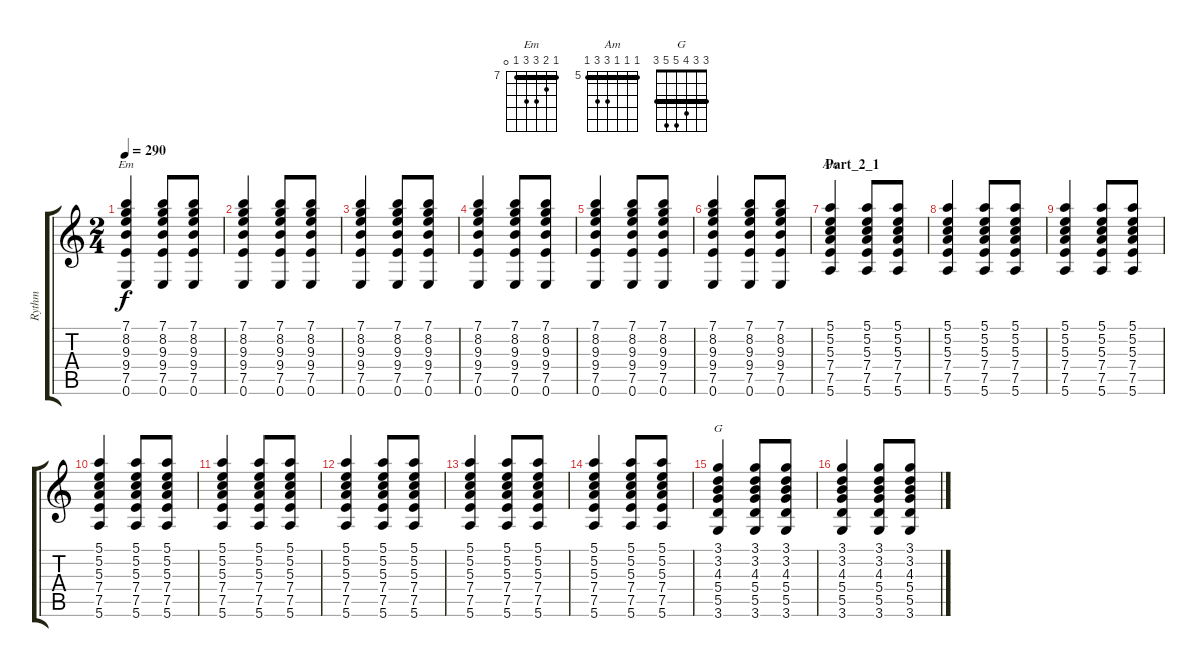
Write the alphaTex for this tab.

\track ("Rythm" "Rythm") {instrument acousticguitarsteel}
\staff {score tabs}
\tuning (E4 B3 G3 D3 A2 E2) {hide}
\chord ("Em" 7 8 9 9 7 0) {firstfret 7 barre 7}
\chord ("Am" 5 5 5 7 7 5) {firstfret 5 barre 5}
\chord ("G" 3 3 4 5 5 3) {barre 3}
\ts (2 4)
\tempo 290
\clef g2
\ks c
(7.1 8.2 9.3 9.4 7.5 0.6).4{ch "Em" dy f} (7.1 8.2 9.3 9.4 7.5 0.6).8 (7.1 8.2 9.3 9.4 7.5 0.6).8 |
(7.1 8.2 9.3 9.4 7.5 0.6).4 (7.1 8.2 9.3 9.4 7.5 0.6).8 (7.1 8.2 9.3 9.4 7.5 0.6).8 |
(7.1 8.2 9.3 9.4 7.5 0.6).4 (7.1 8.2 9.3 9.4 7.5 0.6).8 (7.1 8.2 9.3 9.4 7.5 0.6).8 |
(7.1 8.2 9.3 9.4 7.5 0.6).4 (7.1 8.2 9.3 9.4 7.5 0.6).8 (7.1 8.2 9.3 9.4 7.5 0.6).8 |
(7.1 8.2 9.3 9.4 7.5 0.6).4 (7.1 8.2 9.3 9.4 7.5 0.6).8 (7.1 8.2 9.3 9.4 7.5 0.6).8 |
(7.1 8.2 9.3 9.4 7.5 0.6).4 (7.1 8.2 9.3 9.4 7.5 0.6).8 (7.1 8.2 9.3 9.4 7.5 0.6).8 |
\section ("" "Part_2_1")
(5.1 5.2 5.3 7.4 7.5 5.6).4{ch "Am"} (5.1 5.2 5.3 7.4 7.5 5.6).8 (5.1 5.2 5.3 7.4 7.5 5.6).8 |
(5.1 5.2 5.3 7.4 7.5 5.6).4 (5.1 5.2 5.3 7.4 7.5 5.6).8 (5.1 5.2 5.3 7.4 7.5 5.6).8 |
(5.1 5.2 5.3 7.4 7.5 5.6).4 (5.1 5.2 5.3 7.4 7.5 5.6).8 (5.1 5.2 5.3 7.4 7.5 5.6).8 |
(5.1 5.2 5.3 7.4 7.5 5.6).4 (5.1 5.2 5.3 7.4 7.5 5.6).8 (5.1 5.2 5.3 7.4 7.5 5.6).8 |
(5.1 5.2 5.3 7.4 7.5 5.6).4 (5.1 5.2 5.3 7.4 7.5 5.6).8 (5.1 5.2 5.3 7.4 7.5 5.6).8 |
(5.1 5.2 5.3 7.4 7.5 5.6).4 (5.1 5.2 5.3 7.4 7.5 5.6).8 (5.1 5.2 5.3 7.4 7.5 5.6).8 |
(5.1 5.2 5.3 7.4 7.5 5.6).4 (5.1 5.2 5.3 7.4 7.5 5.6).8 (5.1 5.2 5.3 7.4 7.5 5.6).8 |
(5.1 5.2 5.3 7.4 7.5 5.6).4 (5.1 5.2 5.3 7.4 7.5 5.6).8 (5.1 5.2 5.3 7.4 7.5 5.6).8 |
(3.1 3.2 4.3 5.4 5.5 3.6).4{ch "G"} (3.1 3.2 4.3 5.4 5.5 3.6).8 (3.1 3.2 4.3 5.4 5.5 3.6).8 |
(3.1 3.2 4.3 5.4 5.5 3.6).4 (3.1 3.2 4.3 5.4 5.5 3.6).8 (3.1 3.2 4.3 5.4 5.5 3.6).8
